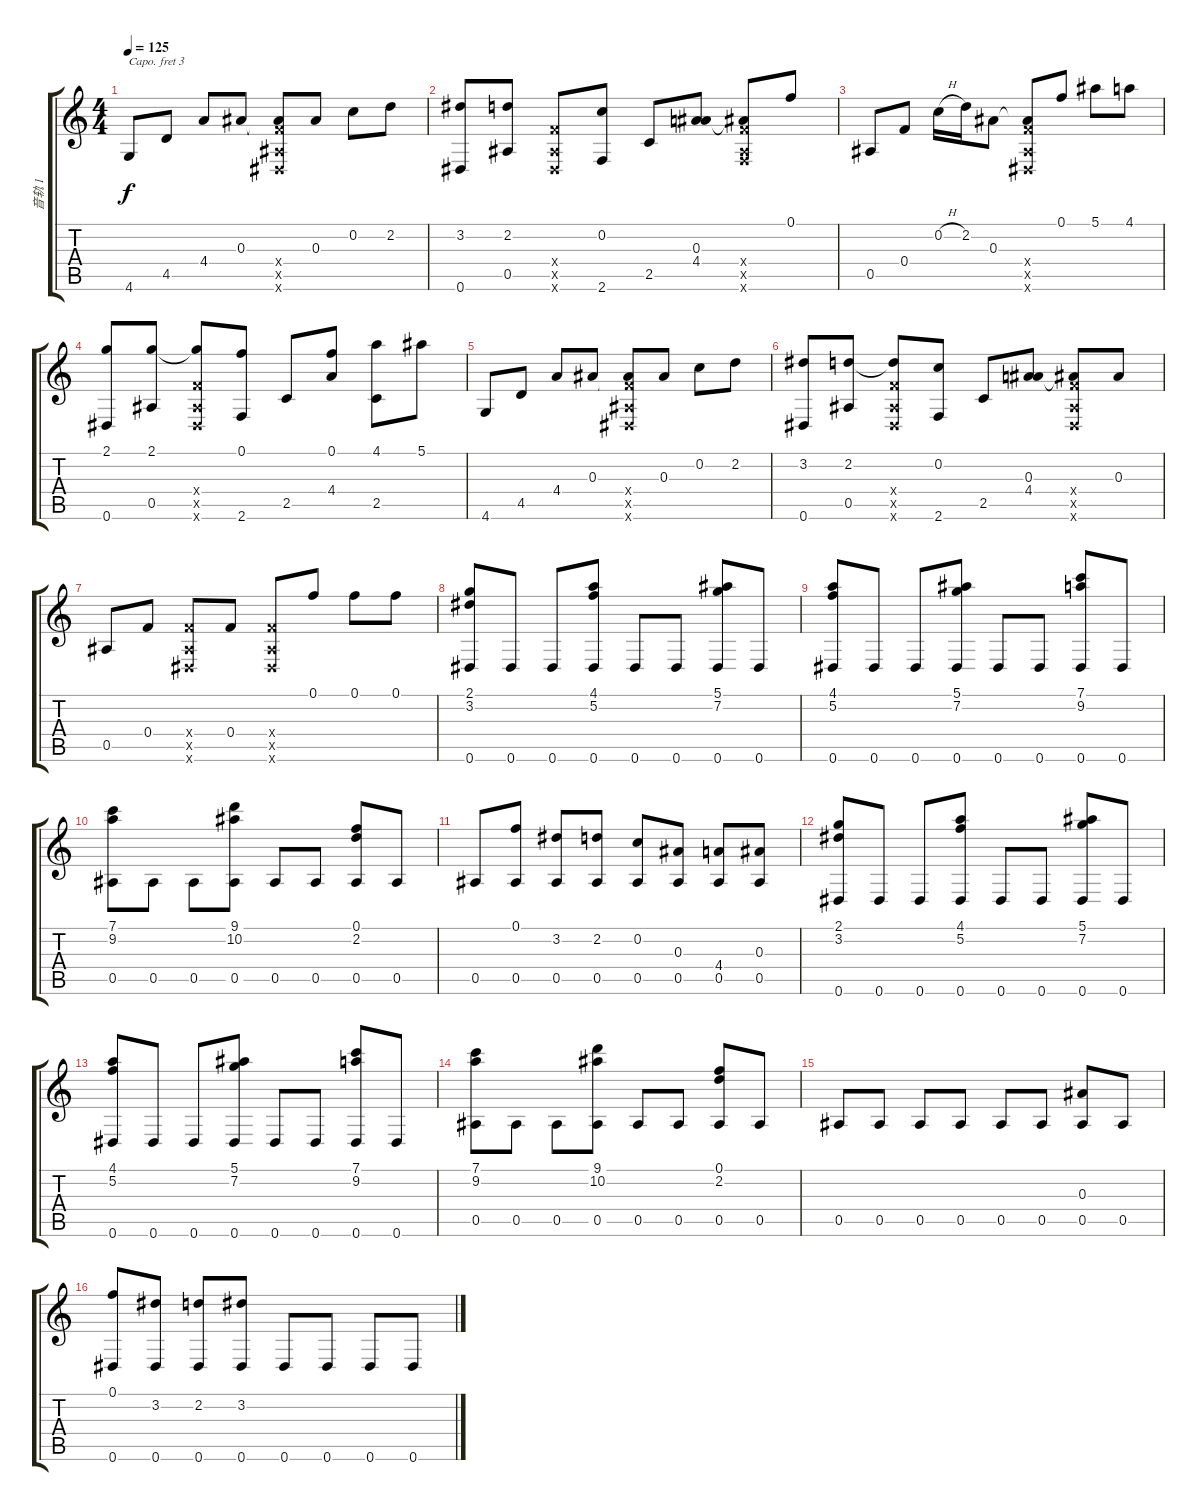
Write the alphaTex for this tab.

\track ("音轨 1" "音轨 1") {instrument acousticguitarsteel}
\staff {score tabs}
\capo 3
\tuning (D4 A3 G3 D3 G2 C2) {hide}
\ts (4 4)
\tempo 125
\clef g2
\ks c
4.6.8{dy f} 4.5.8 4.4.8 0.3.8 (0.3{t} 0.4{x} 0.5{x} 0.6{x}).8 0.3.8 0.2.8 2.2.8 |
(3.2 0.6).8 (2.2 0.5).8 (0.4{x} 0.5{x} 0.6{x}).8 (0.2 2.6).8 2.5.8 (0.3 4.4).8 (0.3{t} 0.4{x} 0.5{x} 2.6{x}).8 0.1.8 |
0.5.8 0.4.8 0.2{h}.16 2.2.16 0.3.8 (0.3{t} 0.4{x} 0.5{x} 0.6{x}).8 0.1.8 5.1.8 4.1.8 |
(2.1 0.6).8 (2.1 0.5).8 (2.1{t} 0.4{x} 0.5{x} 0.6{x}).8 (0.1 2.6).8 2.5.8 (0.1 4.4).8 (4.1 2.5).8 5.1.8 |
4.6.8 4.5.8 4.4.8 0.3.8 (0.3{t} 0.4{x} 0.5{x} 0.6{x}).8 0.3.8 0.2.8 2.2.8 |
(3.2 0.6).8 (2.2 0.5).8 (2.2{t} 0.4{x} 0.5{x} 0.6{x}).8 (0.2 2.6).8 2.5.8 (0.3 4.4).8 (0.3{t} 0.4{x} 0.5{x} 0.6{x}).8 0.3.8 |
0.5.8 0.4.8 (0.4{x} 0.5{x} 0.6{x}).8 0.4.8 (0.4{x} 0.5{x} 0.6{x}).8 0.1.8 0.1.8 0.1.8 |
(2.1 3.2 0.6).8 0.6.8 0.6.8 (4.1 5.2 0.6).8 0.6.8 0.6.8 (5.1 7.2 0.6).8 0.6.8 |
(4.1 5.2 0.6).8 0.6.8 0.6.8 (5.1 7.2 0.6).8 0.6.8 0.6.8 (7.1 9.2 0.6).8 0.6.8 |
(7.1 9.2 0.5).8 0.5.8 0.5.8 (9.1 10.2 0.5).8 0.5.8 0.5.8 (0.1 2.2 0.5).8 0.5.8 |
0.5.8 (0.1 0.5).8 (3.2 0.5).8 (2.2 0.5).8 (0.2 0.5).8 (0.3 0.5).8 (4.4 0.5).8 (0.3 0.5).8 |
(2.1 3.2 0.6).8 0.6.8 0.6.8 (4.1 5.2 0.6).8 0.6.8 0.6.8 (5.1 7.2 0.6).8 0.6.8 |
(4.1 5.2 0.6).8 0.6.8 0.6.8 (5.1 7.2 0.6).8 0.6.8 0.6.8 (7.1 9.2 0.6).8 0.6.8 |
(7.1 9.2 0.5).8 0.5.8 0.5.8 (9.1 10.2 0.5).8 0.5.8 0.5.8 (0.1 2.2 0.5).8 0.5.8 |
0.5.8 0.5.8 0.5.8 0.5.8 0.5.8 0.5.8 (0.3 0.5).8 0.5.8 |
(0.1 0.6).8 (3.2 0.6).8 (2.2 0.6).8 (3.2 0.6).8 0.6.8 0.6.8 0.6.8 0.6.8
